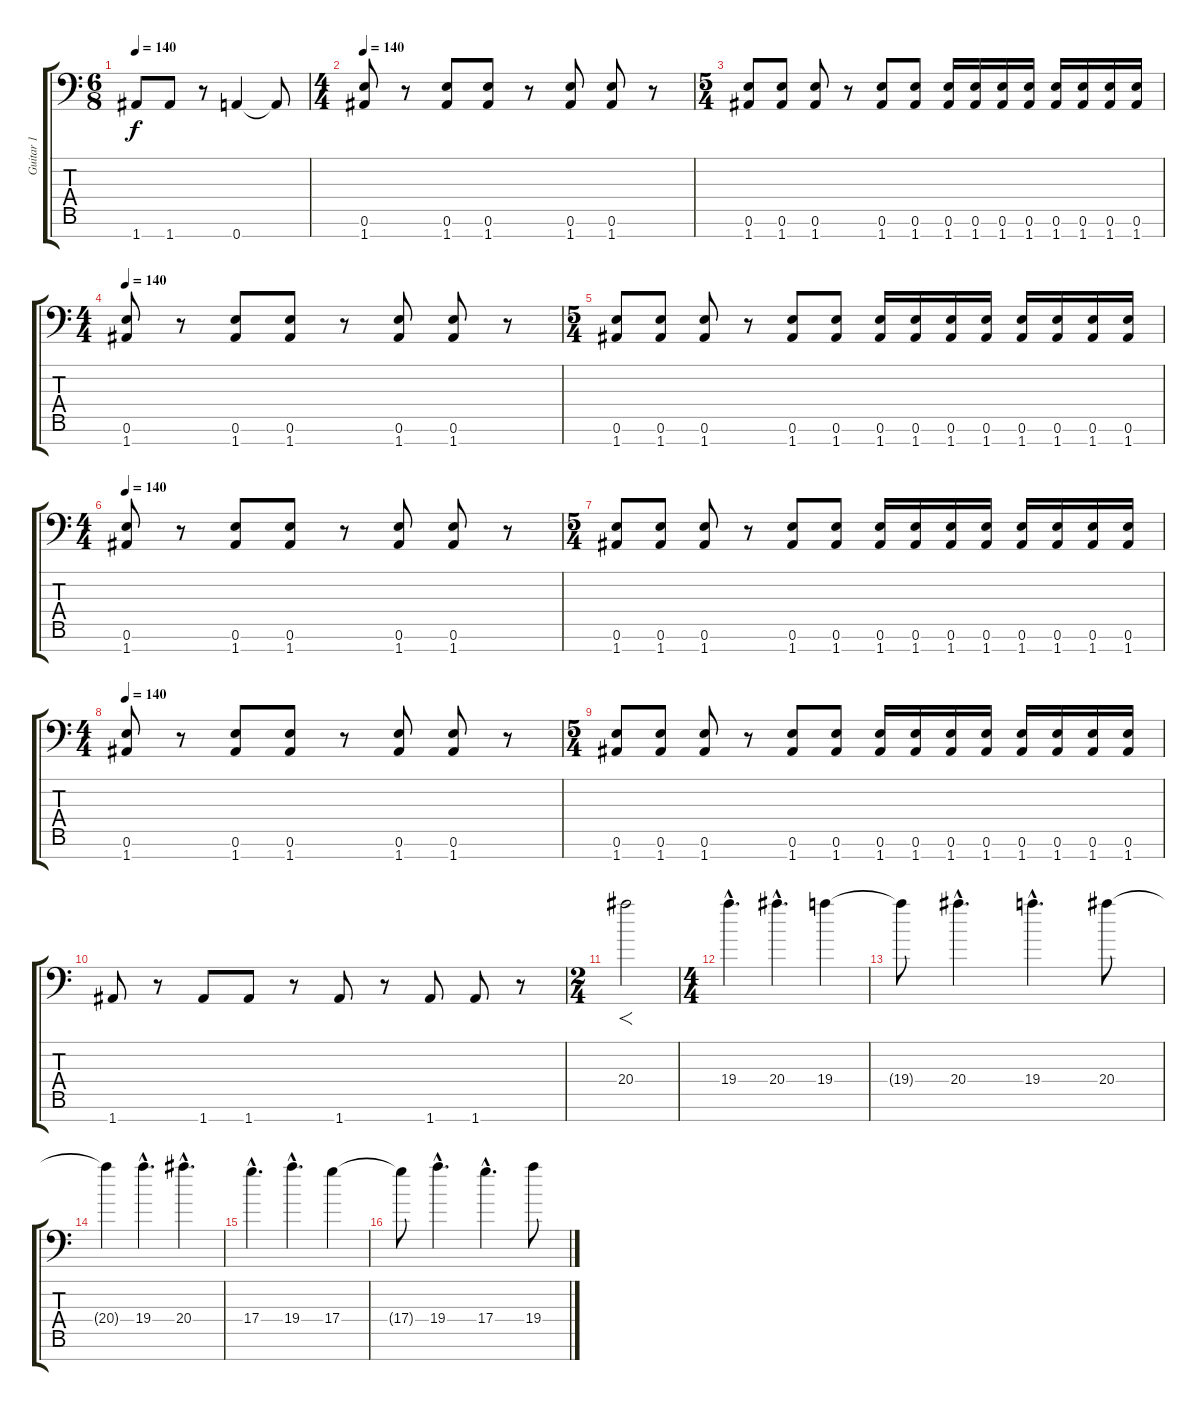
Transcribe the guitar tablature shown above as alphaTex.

\track ("Guitar 1" "Guitar 1") {instrument distortionguitar}
\staff {score tabs}
\tuning (E4 B3 Gb3 D3 A2 E2 A1) {hide}
\ts (6 8)
\tempo 140
\clef f4
\ks c
1.7.8{dy f} 1.7.8 r.8 0.7.4 0.7{t}.8 |
\ts (4 4)
\tempo 140
(0.6 1.7).8 r.8 (0.6 1.7).8 (0.6 1.7).8 r.8 (0.6 1.7).8 (0.6 1.7).8 r.8 |
\ts (5 4)
(0.6 1.7).8 (0.6 1.7).8 (0.6 1.7).8 r.8 (0.6 1.7).8 (0.6 1.7).8 (0.6 1.7).16 (0.6 1.7).16 (0.6 1.7).16 (0.6 1.7).16 (0.6 1.7).16 (0.6 1.7).16 (0.6 1.7).16 (0.6 1.7).16 |
\ts (4 4)
\tempo 140
(0.6 1.7).8 r.8 (0.6 1.7).8 (0.6 1.7).8 r.8 (0.6 1.7).8 (0.6 1.7).8 r.8 |
\ts (5 4)
(0.6 1.7).8 (0.6 1.7).8 (0.6 1.7).8 r.8 (0.6 1.7).8 (0.6 1.7).8 (0.6 1.7).16 (0.6 1.7).16 (0.6 1.7).16 (0.6 1.7).16 (0.6 1.7).16 (0.6 1.7).16 (0.6 1.7).16 (0.6 1.7).16 |
\ts (4 4)
\tempo 140
(0.6 1.7).8 r.8 (0.6 1.7).8 (0.6 1.7).8 r.8 (0.6 1.7).8 (0.6 1.7).8 r.8 |
\ts (5 4)
(0.6 1.7).8 (0.6 1.7).8 (0.6 1.7).8 r.8 (0.6 1.7).8 (0.6 1.7).8 (0.6 1.7).16 (0.6 1.7).16 (0.6 1.7).16 (0.6 1.7).16 (0.6 1.7).16 (0.6 1.7).16 (0.6 1.7).16 (0.6 1.7).16 |
\ts (4 4)
\tempo 140
(0.6 1.7).8 r.8 (0.6 1.7).8 (0.6 1.7).8 r.8 (0.6 1.7).8 (0.6 1.7).8 r.8 |
\ts (5 4)
(0.6 1.7).8 (0.6 1.7).8 (0.6 1.7).8 r.8 (0.6 1.7).8 (0.6 1.7).8 (0.6 1.7).16 (0.6 1.7).16 (0.6 1.7).16 (0.6 1.7).16 (0.6 1.7).16 (0.6 1.7).16 (0.6 1.7).16 (0.6 1.7).16 |
1.7.8 r.8 1.7.8 1.7.8 r.8 1.7.8 r.8 1.7.8 1.7.8 r.8 |
\ts (2 4)
20.4.2{f} |
\ts (4 4)
19.4{hac}.4{d} 20.4{hac}.4{d} 19.4.4 |
19.4{t}.8 20.4{hac}.4{d} 19.4{hac}.4{d} 20.4.8 |
20.4{t}.4 19.4{hac}.4{d} 20.4{hac}.4{d} |
17.4{hac}.4{d} 19.4{hac}.4{d} 17.4.4 |
17.4{t}.8 19.4{hac}.4{d} 17.4{hac}.4{d} 19.4.8
